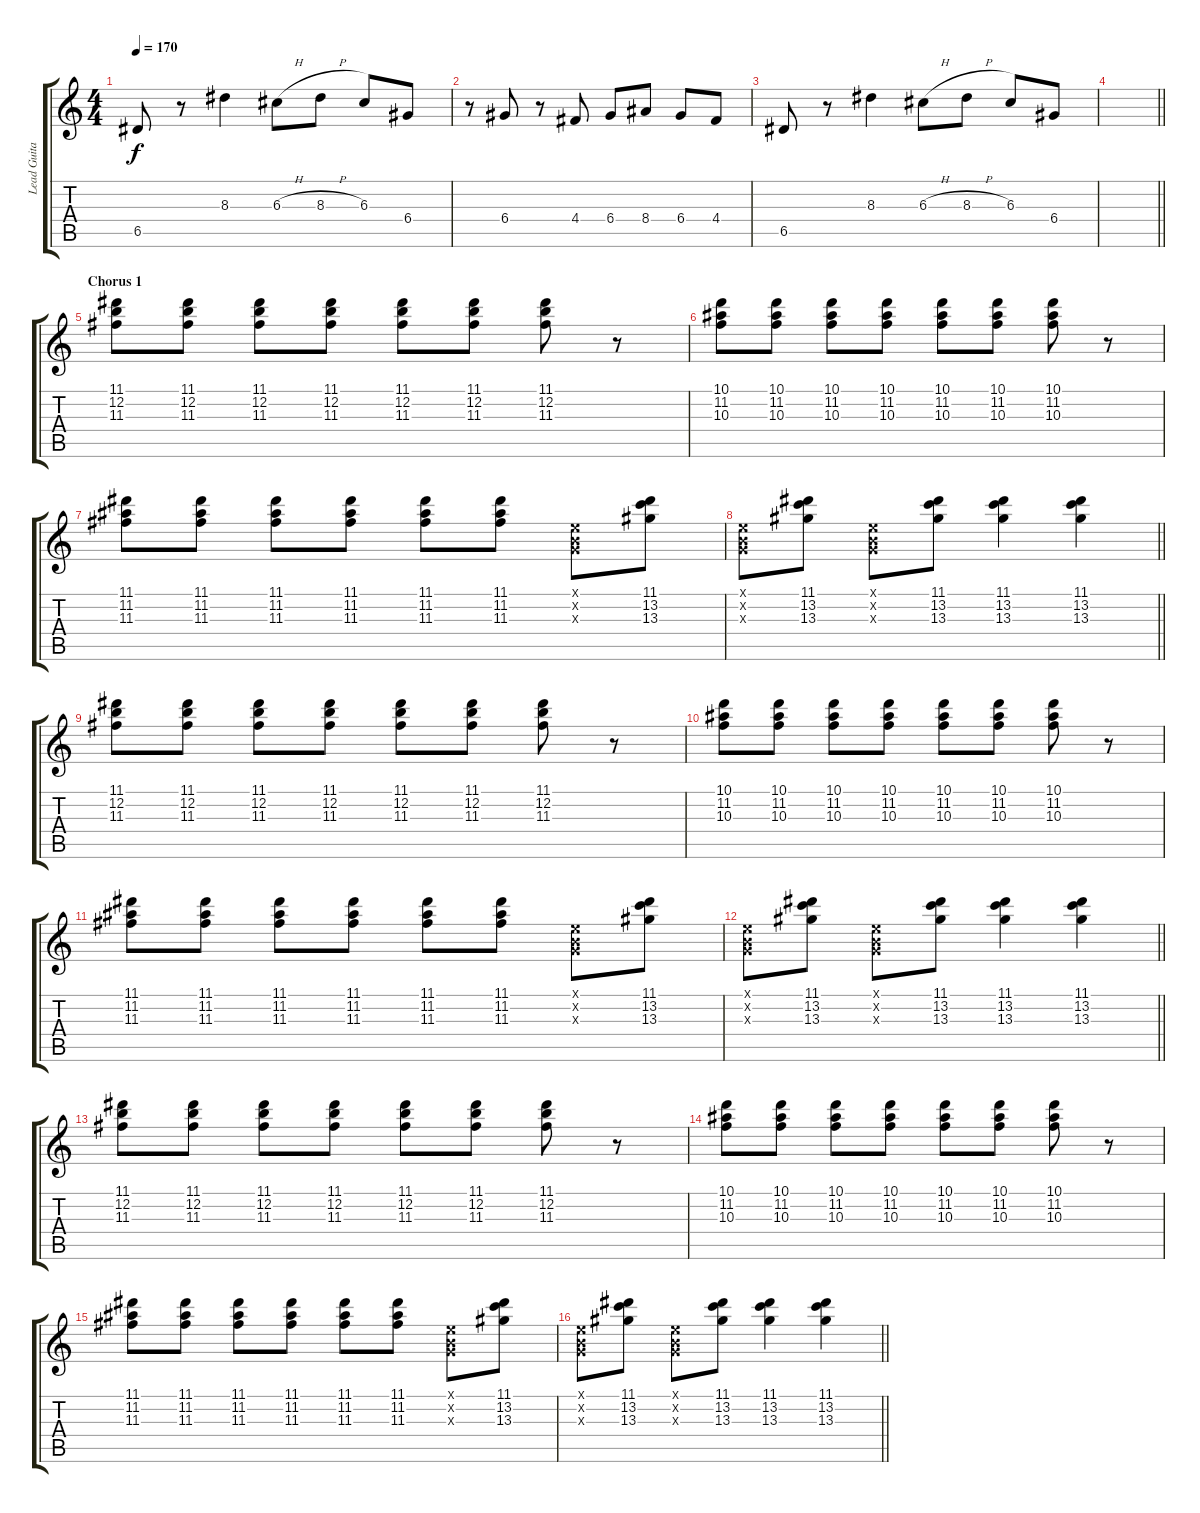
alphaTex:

\track ("Lead Guitar" "Lead Guita") {instrument distortionguitar}
\staff {score tabs}
\tuning (E4 B3 G3 D3 A2 E2) {hide}
\ts (4 4)
\tempo 170
\clef g2
\ks c
6.5.8{dy f} r.8 8.3.4 6.3{h}.8 8.3{h}.8 6.3.8 6.4.8 |
r.8 6.4.8 r.8 4.4.8 6.4.8 8.4.8 6.4.8 4.4.8 |
6.5.8 r.8 8.3.4 6.3{h}.8 8.3{h}.8 6.3.8 6.4.8 |
\barLineRight lightlight
|
\section ("" "Chorus 1")
(11.1 12.2 11.3).8 (11.1 12.2 11.3).8 (11.1 12.2 11.3).8 (11.1 12.2 11.3).8 (11.1 12.2 11.3).8 (11.1 12.2 11.3).8 (11.1 12.2 11.3).8 r.8 |
(10.1 11.2 10.3).8 (10.1 11.2 10.3).8 (10.1 11.2 10.3).8 (10.1 11.2 10.3).8 (10.1 11.2 10.3).8 (10.1 11.2 10.3).8 (10.1 11.2 10.3).8 r.8 |
(11.1 11.2 11.3).8 (11.1 11.2 11.3).8 (11.1 11.2 11.3).8 (11.1 11.2 11.3).8 (11.1 11.2 11.3).8 (11.1 11.2 11.3).8 (0.1{x} 0.2{x} 0.3{x}).8 (11.1 13.2 13.3).8 |
\barLineRight lightlight
(0.1{x} 0.2{x} 0.3{x}).8 (11.1 13.2 13.3).8 (0.1{x} 0.2{x} 0.3{x}).8 (11.1 13.2 13.3).8 (11.1 13.2 13.3).4 (11.1 13.2 13.3).4 |
(11.1 12.2 11.3).8 (11.1 12.2 11.3).8 (11.1 12.2 11.3).8 (11.1 12.2 11.3).8 (11.1 12.2 11.3).8 (11.1 12.2 11.3).8 (11.1 12.2 11.3).8 r.8 |
(10.1 11.2 10.3).8 (10.1 11.2 10.3).8 (10.1 11.2 10.3).8 (10.1 11.2 10.3).8 (10.1 11.2 10.3).8 (10.1 11.2 10.3).8 (10.1 11.2 10.3).8 r.8 |
(11.1 11.2 11.3).8 (11.1 11.2 11.3).8 (11.1 11.2 11.3).8 (11.1 11.2 11.3).8 (11.1 11.2 11.3).8 (11.1 11.2 11.3).8 (0.1{x} 0.2{x} 0.3{x}).8 (11.1 13.2 13.3).8 |
\barLineRight lightlight
(0.1{x} 0.2{x} 0.3{x}).8 (11.1 13.2 13.3).8 (0.1{x} 0.2{x} 0.3{x}).8 (11.1 13.2 13.3).8 (11.1 13.2 13.3).4 (11.1 13.2 13.3).4 |
(11.1 12.2 11.3).8 (11.1 12.2 11.3).8 (11.1 12.2 11.3).8 (11.1 12.2 11.3).8 (11.1 12.2 11.3).8 (11.1 12.2 11.3).8 (11.1 12.2 11.3).8 r.8 |
(10.1 11.2 10.3).8 (10.1 11.2 10.3).8 (10.1 11.2 10.3).8 (10.1 11.2 10.3).8 (10.1 11.2 10.3).8 (10.1 11.2 10.3).8 (10.1 11.2 10.3).8 r.8 |
(11.1 11.2 11.3).8 (11.1 11.2 11.3).8 (11.1 11.2 11.3).8 (11.1 11.2 11.3).8 (11.1 11.2 11.3).8 (11.1 11.2 11.3).8 (0.1{x} 0.2{x} 0.3{x}).8 (11.1 13.2 13.3).8 |
\barLineRight lightlight
(0.1{x} 0.2{x} 0.3{x}).8 (11.1 13.2 13.3).8 (0.1{x} 0.2{x} 0.3{x}).8 (11.1 13.2 13.3).8 (11.1 13.2 13.3).4 (11.1 13.2 13.3).4
